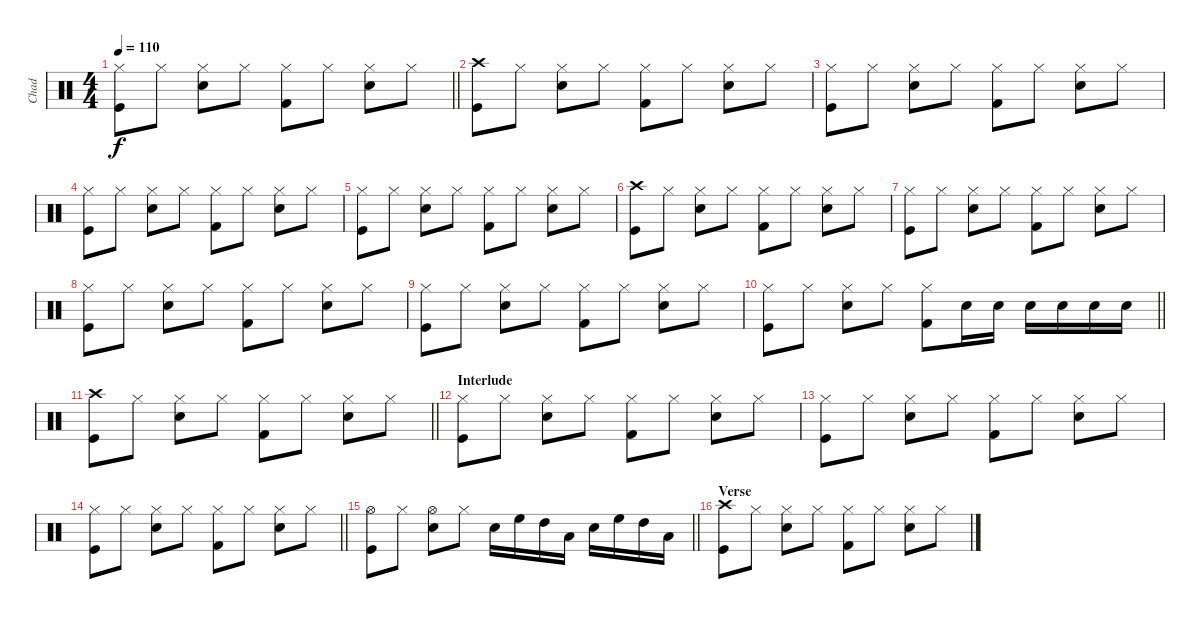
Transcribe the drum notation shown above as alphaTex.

\track ("Chad" "Chad") {instrument percussion}
\staff {score}
\articulation defaults
\ts (4 4)
\tempo 110
\clef neutral
\barLineRight lightlight
\ks c
("Hi-Hat (closed)" "Kick (hit)").8{dy f} "Hi-Hat (closed)".8 ("Hi-Hat (closed)" "Snare (hit) 2").8 "Hi-Hat (closed)".8 ("Hi-Hat (closed)" "Kick (hit) 2").8 "Hi-Hat (closed)".8 ("Hi-Hat (closed)" "Snare (hit) 2").8 "Hi-Hat (closed)".8 |
("Crash high (hit)" "Kick (hit)").8 "Hi-Hat (closed)".8 ("Hi-Hat (closed)" "Snare (hit) 2").8 "Hi-Hat (closed)".8 ("Hi-Hat (closed)" "Kick (hit) 2").8 "Hi-Hat (closed)".8 ("Hi-Hat (closed)" "Snare (hit) 2").8 "Hi-Hat (closed)".8 |
("Hi-Hat (closed)" "Kick (hit)").8 "Hi-Hat (closed)".8 ("Hi-Hat (closed)" "Snare (hit) 2").8 "Hi-Hat (closed)".8 ("Hi-Hat (closed)" "Kick (hit) 2").8 "Hi-Hat (closed)".8 ("Hi-Hat (closed)" "Snare (hit) 2").8 "Hi-Hat (closed)".8 |
("Hi-Hat (closed)" "Kick (hit)").8 "Hi-Hat (closed)".8 ("Hi-Hat (closed)" "Snare (hit) 2").8 "Hi-Hat (closed)".8 ("Hi-Hat (closed)" "Kick (hit) 2").8 "Hi-Hat (closed)".8 ("Hi-Hat (closed)" "Snare (hit) 2").8 "Hi-Hat (closed)".8 |
("Hi-Hat (closed)" "Kick (hit)").8 "Hi-Hat (closed)".8 ("Hi-Hat (closed)" "Snare (hit) 2").8 "Hi-Hat (closed)".8 ("Hi-Hat (closed)" "Kick (hit) 2").8 "Hi-Hat (closed)".8 ("Hi-Hat (closed)" "Snare (hit) 2").8 "Hi-Hat (closed)".8 |
("Crash high (hit)" "Kick (hit)").8 "Hi-Hat (closed)".8 ("Hi-Hat (closed)" "Snare (hit) 2").8 "Hi-Hat (closed)".8 ("Hi-Hat (closed)" "Kick (hit) 2").8 "Hi-Hat (closed)".8 ("Hi-Hat (closed)" "Snare (hit) 2").8 "Hi-Hat (closed)".8 |
("Hi-Hat (closed)" "Kick (hit)").8 "Hi-Hat (closed)".8 ("Hi-Hat (closed)" "Snare (hit) 2").8 "Hi-Hat (closed)".8 ("Hi-Hat (closed)" "Kick (hit) 2").8 "Hi-Hat (closed)".8 ("Hi-Hat (closed)" "Snare (hit) 2").8 "Hi-Hat (closed)".8 |
("Hi-Hat (closed)" "Kick (hit)").8 "Hi-Hat (closed)".8 ("Hi-Hat (closed)" "Snare (hit) 2").8 "Hi-Hat (closed)".8 ("Hi-Hat (closed)" "Kick (hit) 2").8 "Hi-Hat (closed)".8 ("Hi-Hat (closed)" "Snare (hit) 2").8 "Hi-Hat (closed)".8 |
("Hi-Hat (closed)" "Kick (hit)").8 "Hi-Hat (closed)".8 ("Hi-Hat (closed)" "Snare (hit) 2").8 "Hi-Hat (closed)".8 ("Hi-Hat (closed)" "Kick (hit) 2").8 "Hi-Hat (closed)".8 ("Hi-Hat (closed)" "Snare (hit) 2").8 "Hi-Hat (closed)".8 |
\barLineRight lightlight
("Hi-Hat (closed)" "Kick (hit)").8 "Hi-Hat (closed)".8 ("Hi-Hat (closed)" "Snare (hit) 2").8 "Hi-Hat (closed)".8 ("Hi-Hat (closed)" "Kick (hit) 2").8 "Snare (hit) 2".16 "Snare (hit) 2".16 "Snare (hit) 2".16 "Snare (hit) 2".16 "Snare (hit) 2".16 "Snare (hit) 2".16 |
\barLineRight lightlight
("Crash high (hit)" "Kick (hit)").8 "Hi-Hat (closed)".8 ("Hi-Hat (closed)" "Snare (hit) 2").8 "Hi-Hat (closed)".8 ("Hi-Hat (closed)" "Kick (hit) 2").8 "Hi-Hat (closed)".8 ("Hi-Hat (closed)" "Snare (hit) 2").8 "Hi-Hat (closed)".8 |
\section ("" "Interlude")
("Hi-Hat (closed)" "Kick (hit)").8 "Hi-Hat (closed)".8 ("Hi-Hat (closed)" "Snare (hit) 2").8 "Hi-Hat (closed)".8 ("Hi-Hat (closed)" "Kick (hit) 2").8 "Hi-Hat (closed)".8 ("Hi-Hat (closed)" "Snare (hit) 2").8 "Hi-Hat (closed)".8 |
("Hi-Hat (closed)" "Kick (hit)").8 "Hi-Hat (closed)".8 ("Hi-Hat (closed)" "Snare (hit) 2").8 "Hi-Hat (closed)".8 ("Hi-Hat (closed)" "Kick (hit) 2").8 "Hi-Hat (closed)".8 ("Hi-Hat (closed)" "Snare (hit) 2").8 "Hi-Hat (closed)".8 |
\barLineRight lightlight
("Hi-Hat (closed)" "Kick (hit)").8 "Hi-Hat (closed)".8 ("Hi-Hat (closed)" "Snare (hit) 2").8 "Hi-Hat (closed)".8 ("Hi-Hat (closed)" "Kick (hit) 2").8 "Hi-Hat (closed)".8 ("Hi-Hat (closed)" "Snare (hit) 2").8 "Hi-Hat (closed)".8 |
\barLineRight lightlight
("Kick (hit)" "Hi-Hat (open)").8 "Hi-Hat (closed)".8 ("Snare (hit) 2" "Hi-Hat (open)").8 "Hi-Hat (closed)".8 "Snare (hit) 2".16 "High Floor Tom (hit)".16 "High Tom (hit)".16 "Low Floor Tom (hit)".16 "Snare (hit) 2".16 "High Floor Tom (hit)".16 "High Tom (hit)".16 "Low Floor Tom (hit)".16 |
\section ("" "Verse")
("Crash high (hit)" "Kick (hit)").8 "Hi-Hat (closed)".8 ("Hi-Hat (closed)" "Snare (hit) 2").8 "Hi-Hat (closed)".8 ("Hi-Hat (closed)" "Kick (hit) 2").8 "Hi-Hat (closed)".8 ("Hi-Hat (closed)" "Snare (hit) 2").8 "Hi-Hat (closed)".8
